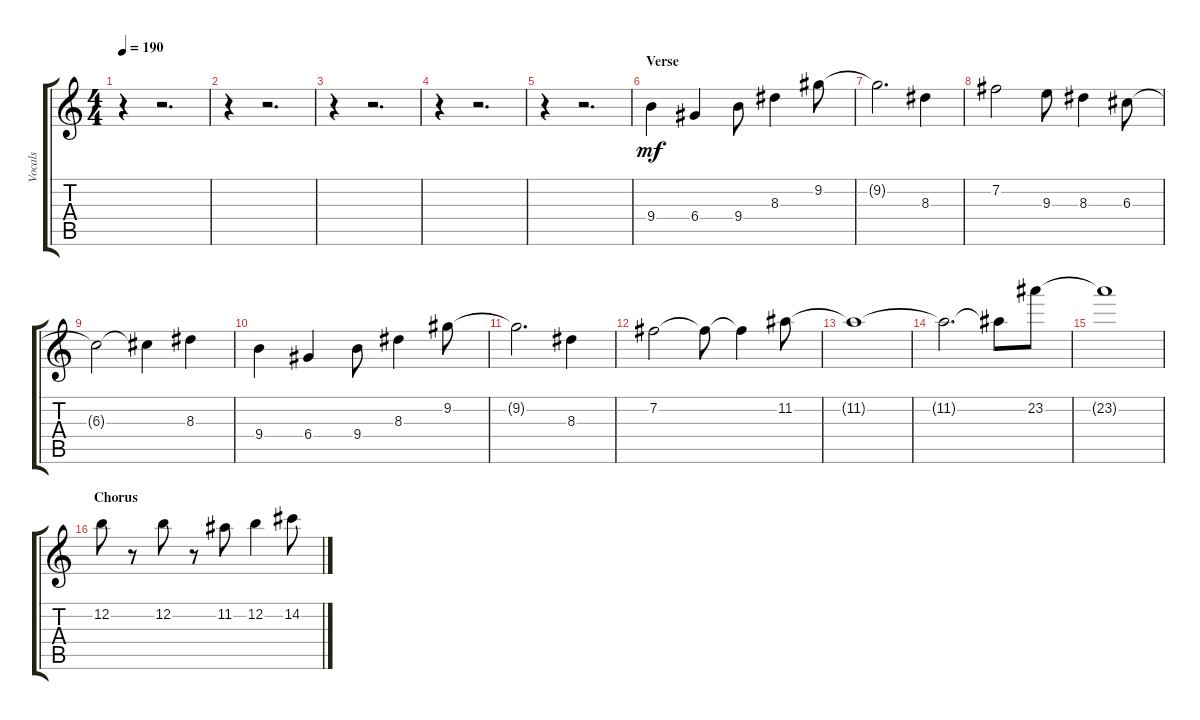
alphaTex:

\track ("Vocals" "Vocals") {instrument acousticguitarnylon}
\staff {score tabs}
\tuning (E4 B3 G3 D3 A2 E2) {hide}
\ts (4 4)
\tempo 190
\clef g2
\ks c
r.4{dy mf} r.2{d} |
r.4 r.2{d} |
r.4 r.2{d} |
r.4 r.2{d} |
r.4 r.2{d} |
\section ("" "Verse")
9.4.4 6.4.4 9.4.8 8.3.4 9.2.8 |
9.2{t}.2{d} 8.3.4 |
7.2.2 9.3.8 8.3.4 6.3.8 |
6.3{t}.2 6.3{t}.4 8.3.4 |
9.4.4 6.4.4 9.4.8 8.3.4 9.2.8 |
9.2{t}.2{d} 8.3.4 |
7.2.2 7.2{t}.8 7.2{t}.4 11.2.8 |
11.2{t}.1 |
11.2{t}.2{d} 11.2{t}.8 23.2.8 |
23.2{t}.1 |
\section ("" "Chorus")
12.2.8 r.8 12.2.8 r.8 11.2.8 12.2.4 14.2.8
